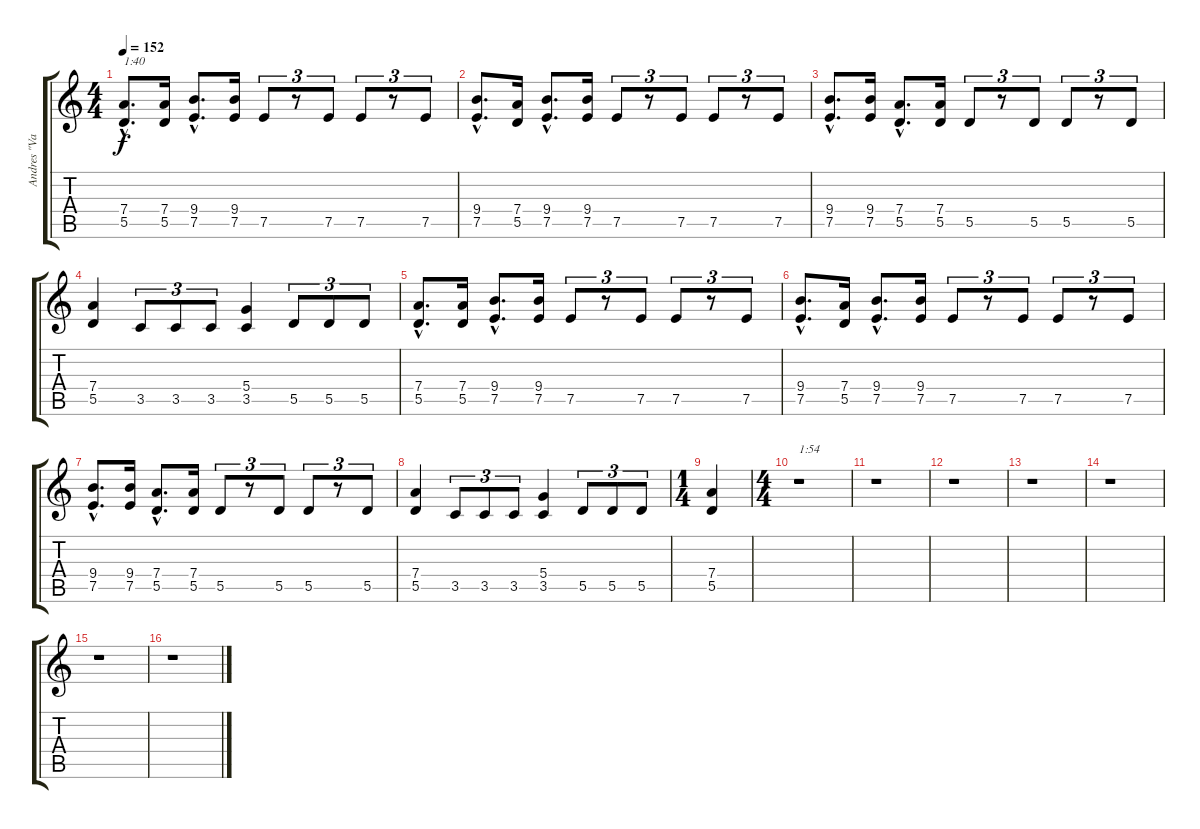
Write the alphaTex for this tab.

\track ("Andres \"Vaca\" Barrios" "Andres \"Va") {instrument distortionguitar}
\staff {score tabs}
\tuning (E4 B3 G3 D3 A2 E2) {hide}
\ts (4 4)
\tempo 152
\clef g2
\ks c
(7.4{hac} 5.5{hac}).8{d txt "1:40" dy f} (7.4 5.5).16 (9.4{hac} 7.5{hac}).8{d} (9.4 7.5).16 7.5.8{tu (3 2)} r.8{tu (3 2)} 7.5.8{tu (3 2)} 7.5.8{tu (3 2)} r.8{tu (3 2)} 7.5.8{tu (3 2)} |
(9.4{hac} 7.5{hac}).8{d} (7.4 5.5).16 (9.4{hac} 7.5{hac}).8{d} (9.4 7.5).16 7.5.8{tu (3 2)} r.8{tu (3 2)} 7.5.8{tu (3 2)} 7.5.8{tu (3 2)} r.8{tu (3 2)} 7.5.8{tu (3 2)} |
(9.4{hac} 7.5{hac}).8{d} (9.4 7.5).16 (7.4{hac} 5.5{hac}).8{d} (7.4 5.5).16 5.5.8{tu (3 2)} r.8{tu (3 2)} 5.5.8{tu (3 2)} 5.5.8{tu (3 2)} r.8{tu (3 2)} 5.5.8{tu (3 2)} |
(7.4 5.5).4 3.5.8{tu (3 2)} 3.5.8{tu (3 2)} 3.5.8{tu (3 2)} (5.4 3.5).4 5.5.8{tu (3 2)} 5.5.8{tu (3 2)} 5.5.8{tu (3 2)} |
(7.4{hac} 5.5{hac}).8{d} (7.4 5.5).16 (9.4{hac} 7.5{hac}).8{d} (9.4 7.5).16 7.5.8{tu (3 2)} r.8{tu (3 2)} 7.5.8{tu (3 2)} 7.5.8{tu (3 2)} r.8{tu (3 2)} 7.5.8{tu (3 2)} |
(9.4{hac} 7.5{hac}).8{d} (7.4 5.5).16 (9.4{hac} 7.5{hac}).8{d} (9.4 7.5).16 7.5.8{tu (3 2)} r.8{tu (3 2)} 7.5.8{tu (3 2)} 7.5.8{tu (3 2)} r.8{tu (3 2)} 7.5.8{tu (3 2)} |
(9.4{hac} 7.5{hac}).8{d} (9.4 7.5).16 (7.4{hac} 5.5{hac}).8{d} (7.4 5.5).16 5.5.8{tu (3 2)} r.8{tu (3 2)} 5.5.8{tu (3 2)} 5.5.8{tu (3 2)} r.8{tu (3 2)} 5.5.8{tu (3 2)} |
(7.4 5.5).4 3.5.8{tu (3 2)} 3.5.8{tu (3 2)} 3.5.8{tu (3 2)} (5.4 3.5).4 5.5.8{tu (3 2)} 5.5.8{tu (3 2)} 5.5.8{tu (3 2)} |
\ts (1 4)
(7.4 5.5).4 |
\ts (4 4)
r.1{txt "1:54"} |
r.1 |
r.1 |
r.1 |
r.1 |
r.1 |
r.1
